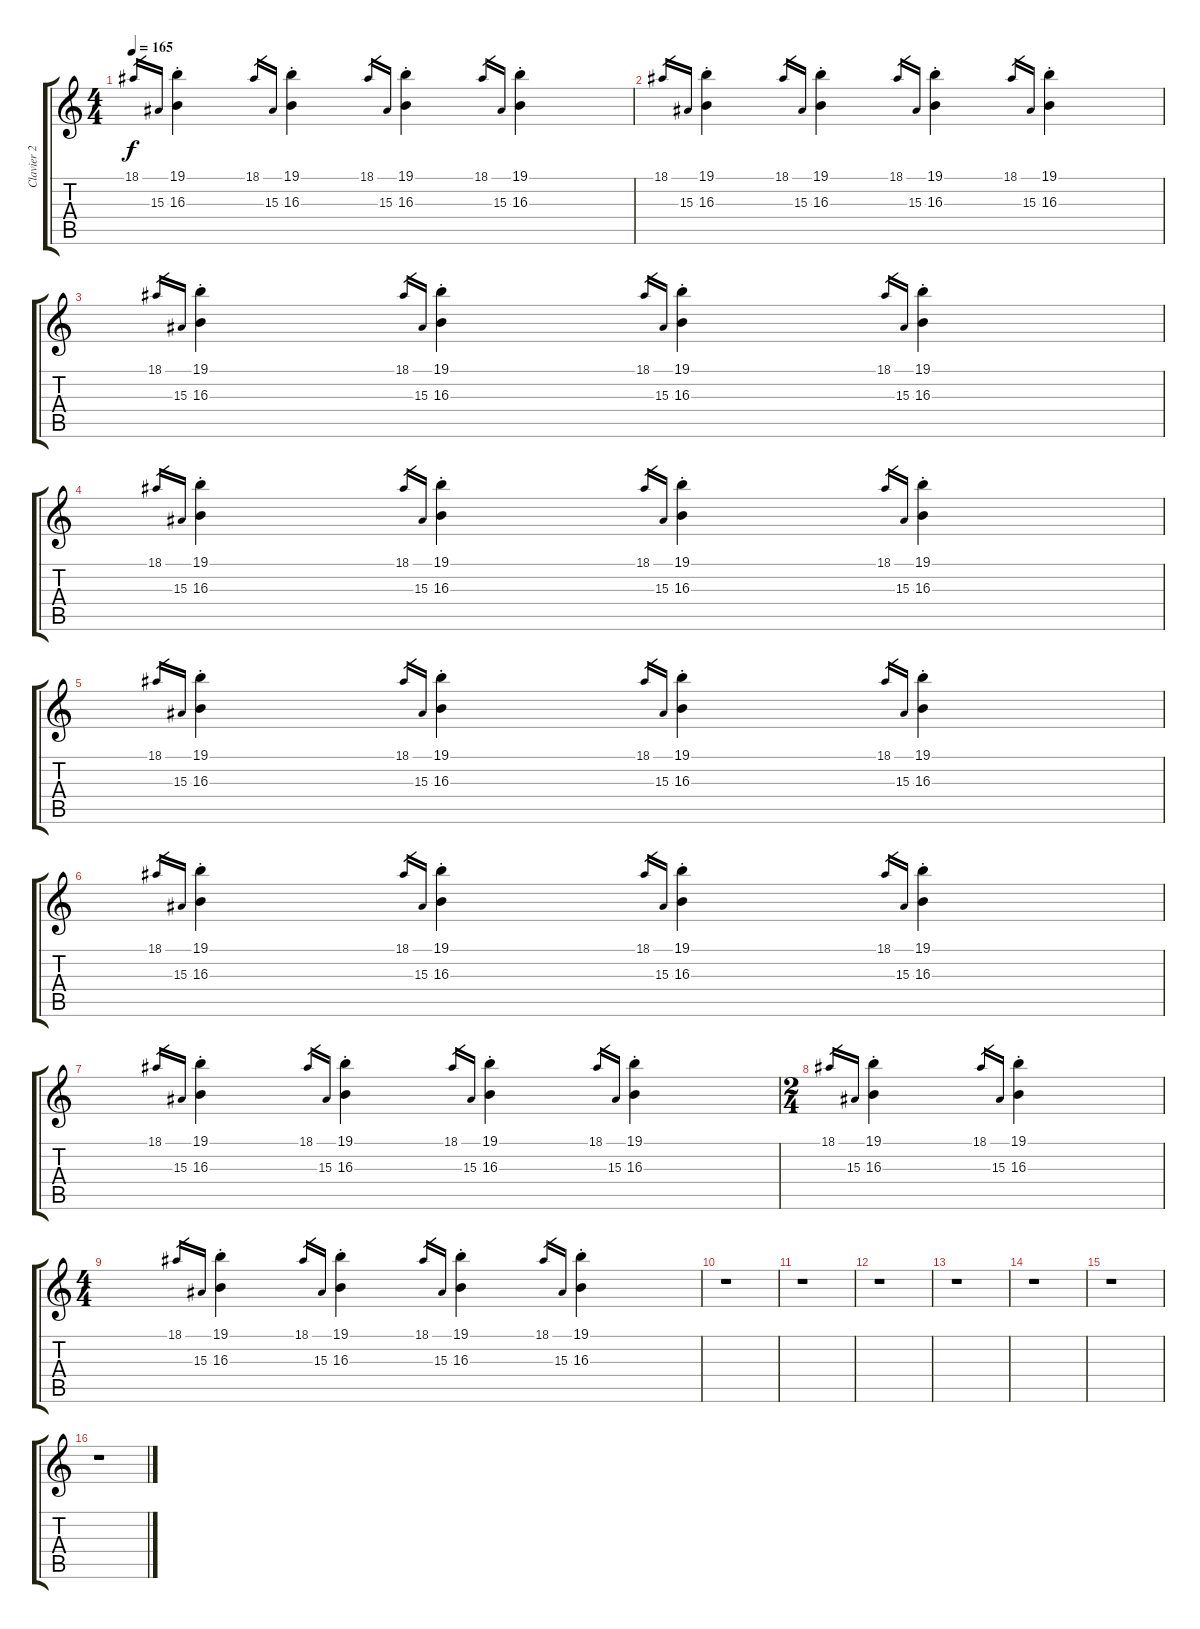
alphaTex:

\track ("Clavier 2" "Clavier 2") {instrument pad4choir}
\staff {score tabs}
\tuning (E4 B3 G3 D3 A2 E2) {hide}
\ts (4 4)
\tempo 165
\clef g2
\ks c
18.1.16{gr dy f} 15.3.16{gr} (19.1{st} 16.3{st}).4{instrument stringensemble1} 18.1.16{gr} 15.3.16{gr} (19.1{st} 16.3{st}).4 18.1.16{gr} 15.3.16{gr} (19.1{st} 16.3{st}).4 18.1.16{gr} 15.3.16{gr} (19.1{st} 16.3{st}).4 |
18.1.16{gr} 15.3.16{gr} (19.1{st} 16.3{st}).4 18.1.16{gr} 15.3.16{gr} (19.1{st} 16.3{st}).4 18.1.16{gr} 15.3.16{gr} (19.1{st} 16.3{st}).4 18.1.16{gr} 15.3.16{gr} (19.1{st} 16.3{st}).4 |
18.1.16{gr} 15.3.16{gr} (19.1{st} 16.3{st}).4 18.1.16{gr} 15.3.16{gr} (19.1{st} 16.3{st}).4 18.1.16{gr} 15.3.16{gr} (19.1{st} 16.3{st}).4 18.1.16{gr} 15.3.16{gr} (19.1{st} 16.3{st}).4 |
18.1.16{gr} 15.3.16{gr} (19.1{st} 16.3{st}).4 18.1.16{gr} 15.3.16{gr} (19.1{st} 16.3{st}).4 18.1.16{gr} 15.3.16{gr} (19.1{st} 16.3{st}).4 18.1.16{gr} 15.3.16{gr} (19.1{st} 16.3{st}).4 |
18.1.16{gr} 15.3.16{gr} (19.1{st} 16.3{st}).4 18.1.16{gr} 15.3.16{gr} (19.1{st} 16.3{st}).4 18.1.16{gr} 15.3.16{gr} (19.1{st} 16.3{st}).4 18.1.16{gr} 15.3.16{gr} (19.1{st} 16.3{st}).4 |
18.1.16{gr} 15.3.16{gr} (19.1{st} 16.3{st}).4 18.1.16{gr} 15.3.16{gr} (19.1{st} 16.3{st}).4 18.1.16{gr} 15.3.16{gr} (19.1{st} 16.3{st}).4 18.1.16{gr} 15.3.16{gr} (19.1{st} 16.3{st}).4 |
18.1.16{gr} 15.3.16{gr} (19.1{st} 16.3{st}).4 18.1.16{gr} 15.3.16{gr} (19.1{st} 16.3{st}).4 18.1.16{gr} 15.3.16{gr} (19.1{st} 16.3{st}).4 18.1.16{gr} 15.3.16{gr} (19.1{st} 16.3{st}).4 |
\ts (2 4)
18.1.16{gr} 15.3.16{gr} (19.1{st} 16.3{st}).4 18.1.16{gr} 15.3.16{gr} (19.1{st} 16.3{st}).4 |
\ts (4 4)
18.1.16{gr} 15.3.16{gr} (19.1{st} 16.3{st}).4 18.1.16{gr} 15.3.16{gr} (19.1{st} 16.3{st}).4 18.1.16{gr} 15.3.16{gr} (19.1{st} 16.3{st}).4 18.1.16{gr} 15.3.16{gr} (19.1{st} 16.3{st}).4 |
r.1 |
r.1 |
r.1 |
r.1 |
r.1 |
r.1 |
r.1
